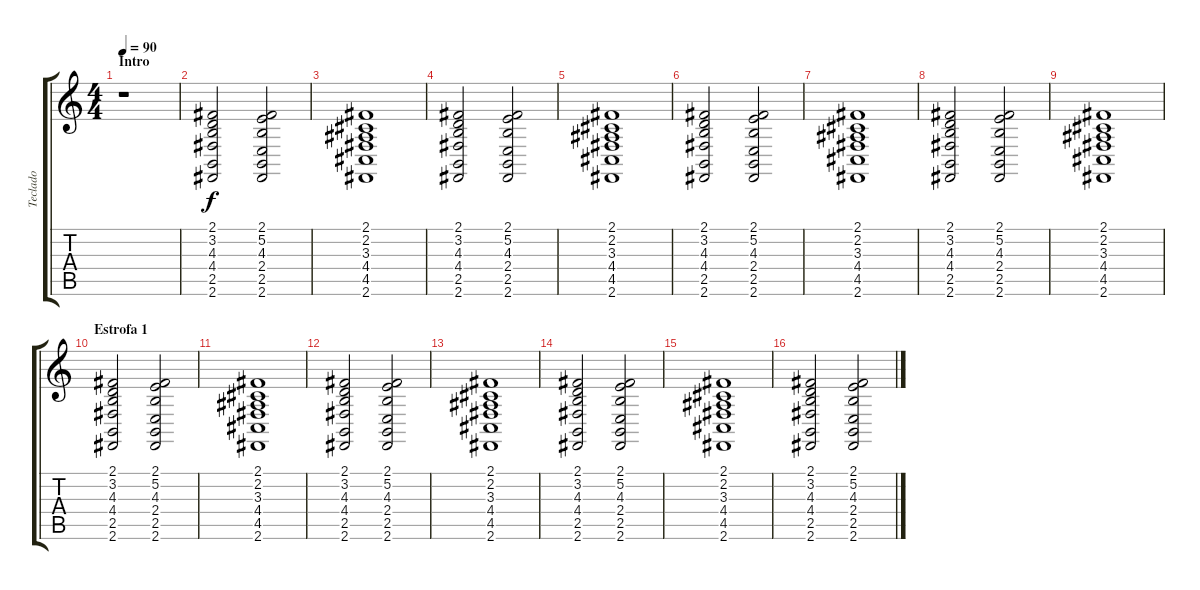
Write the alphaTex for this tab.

\track ("Teclado" "Teclado") {instrument stringensemble2}
\staff {score tabs}
\tuning (E4 B3 G3 D3 A2 E2) {hide}
\ts (4 4)
\section ("" "Intro")
\tempo 90
\clef g2
\ks c
r.1{dy f instrument stringensemble2} |
(2.1 3.2 4.3 4.4 2.5 2.6).2 (2.1 5.2 4.3 2.4 2.5 2.6).2 |
(2.1 2.2 3.3 4.4 4.5 2.6).1 |
(2.1 3.2 4.3 4.4 2.5 2.6).2 (2.1 5.2 4.3 2.4 2.5 2.6).2 |
(2.1 2.2 3.3 4.4 4.5 2.6).1 |
(2.1 3.2 4.3 4.4 2.5 2.6).2 (2.1 5.2 4.3 2.4 2.5 2.6).2 |
(2.1 2.2 3.3 4.4 4.5 2.6).1 |
(2.1 3.2 4.3 4.4 2.5 2.6).2 (2.1 5.2 4.3 2.4 2.5 2.6).2 |
(2.1 2.2 3.3 4.4 4.5 2.6).1 |
\section ("" "Estrofa 1")
(2.1 3.2 4.3 4.4 2.5 2.6).2 (2.1 5.2 4.3 2.4 2.5 2.6).2 |
(2.1 2.2 3.3 4.4 4.5 2.6).1 |
(2.1 3.2 4.3 4.4 2.5 2.6).2 (2.1 5.2 4.3 2.4 2.5 2.6).2 |
(2.1 2.2 3.3 4.4 4.5 2.6).1 |
(2.1 3.2 4.3 4.4 2.5 2.6).2 (2.1 5.2 4.3 2.4 2.5 2.6).2 |
(2.1 2.2 3.3 4.4 4.5 2.6).1 |
(2.1 3.2 4.3 4.4 2.5 2.6).2 (2.1 5.2 4.3 2.4 2.5 2.6).2
